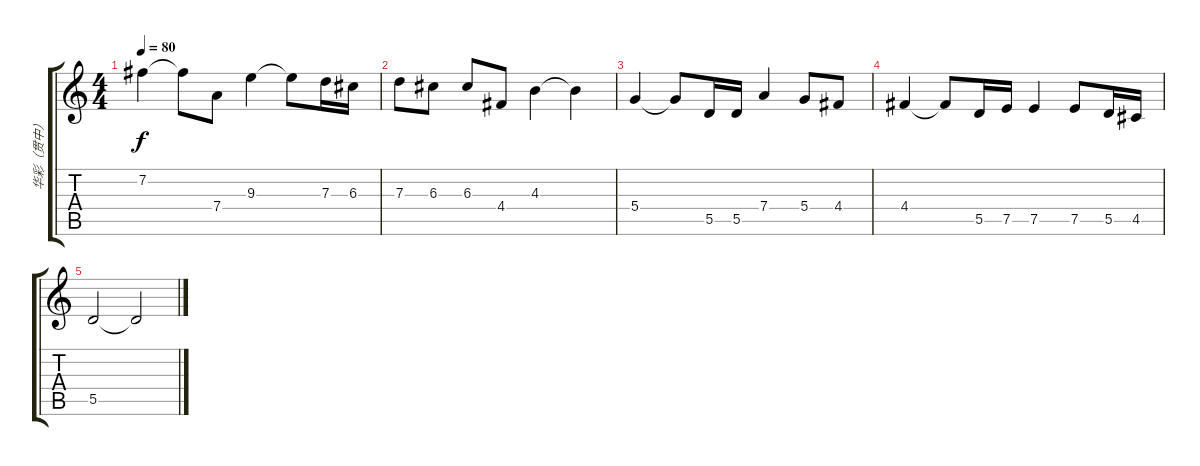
\track ("华彩（贯中）" "华彩（贯中）") {instrument overdrivenguitar}
\staff {score tabs}
\tuning (E4 B3 G3 D3 A2 E2) {hide}
\ts (4 4)
\tempo 80
\clef g2
\ks c
7.2.4{dy f} 7.2{t}.8{volume 15} 7.4.8 9.3.4{volume 14} 9.3{t}.8{volume 13} 7.3.16 6.3.16 |
7.3.8{volume 12} 6.3.8 6.3.8{volume 11} 4.4.8 4.3.4{volume 10} 4.3{t}.4 |
5.4.4{volume 9} 5.4{t}.8{volume 8} 5.5.16 5.5.16 7.4.4{volume 7} 5.4.8{volume 6} 4.4.8 |
4.4.4{volume 5} 4.4{t}.8{volume 4} 5.5.16 7.5.16 7.5.4{volume 3} 7.5.8{volume 2} 5.5.16 4.5.16 |
5.5.2{volume 1} 5.5{t}.2
